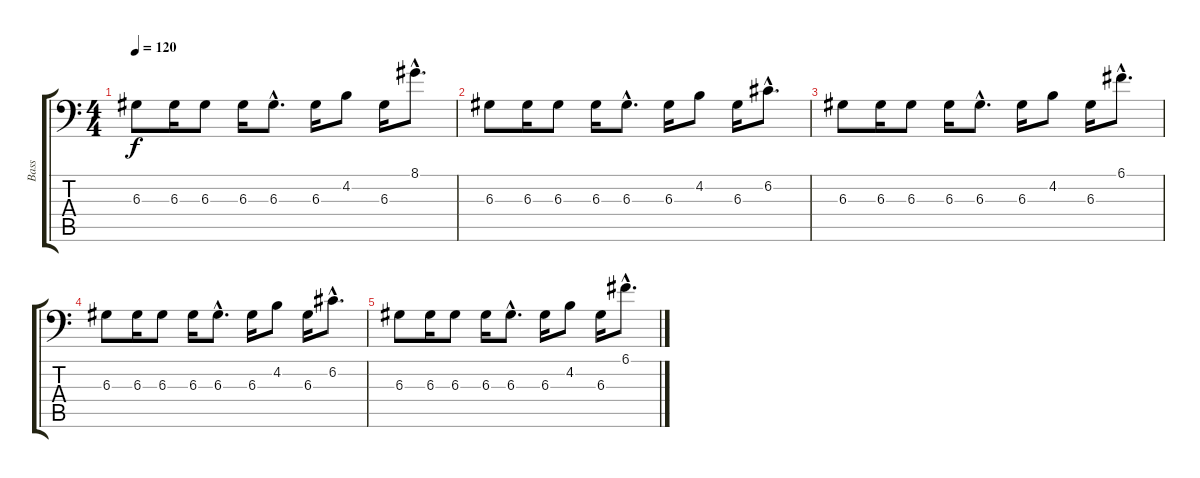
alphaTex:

\track ("Bass" "Bass") {instrument fretlessbass}
\staff {score tabs}
\tuning (C3 G2 D2 A1 E1 B0) {hide}
\ts (4 4)
\tempo 120
\clef f4
\ks c
6.3.8{dy f} 6.3.16 6.3.8 6.3.16 6.3{hac}.8{d} 6.3.16 4.2.8 6.3.16 8.1{hac}.8{d} |
6.3.8 6.3.16 6.3.8 6.3.16 6.3{hac}.8{d} 6.3.16 4.2.8 6.3.16 6.2{hac}.8{d} |
6.3.8 6.3.16 6.3.8 6.3.16 6.3{hac}.8{d} 6.3.16 4.2.8 6.3.16 6.1{hac}.8{d} |
6.3.8 6.3.16 6.3.8 6.3.16 6.3{hac}.8{d} 6.3.16 4.2.8 6.3.16 6.2{hac}.8{d} |
6.3.8 6.3.16 6.3.8 6.3.16 6.3{hac}.8{d} 6.3.16 4.2.8 6.3.16 6.1{hac}.8{d}
